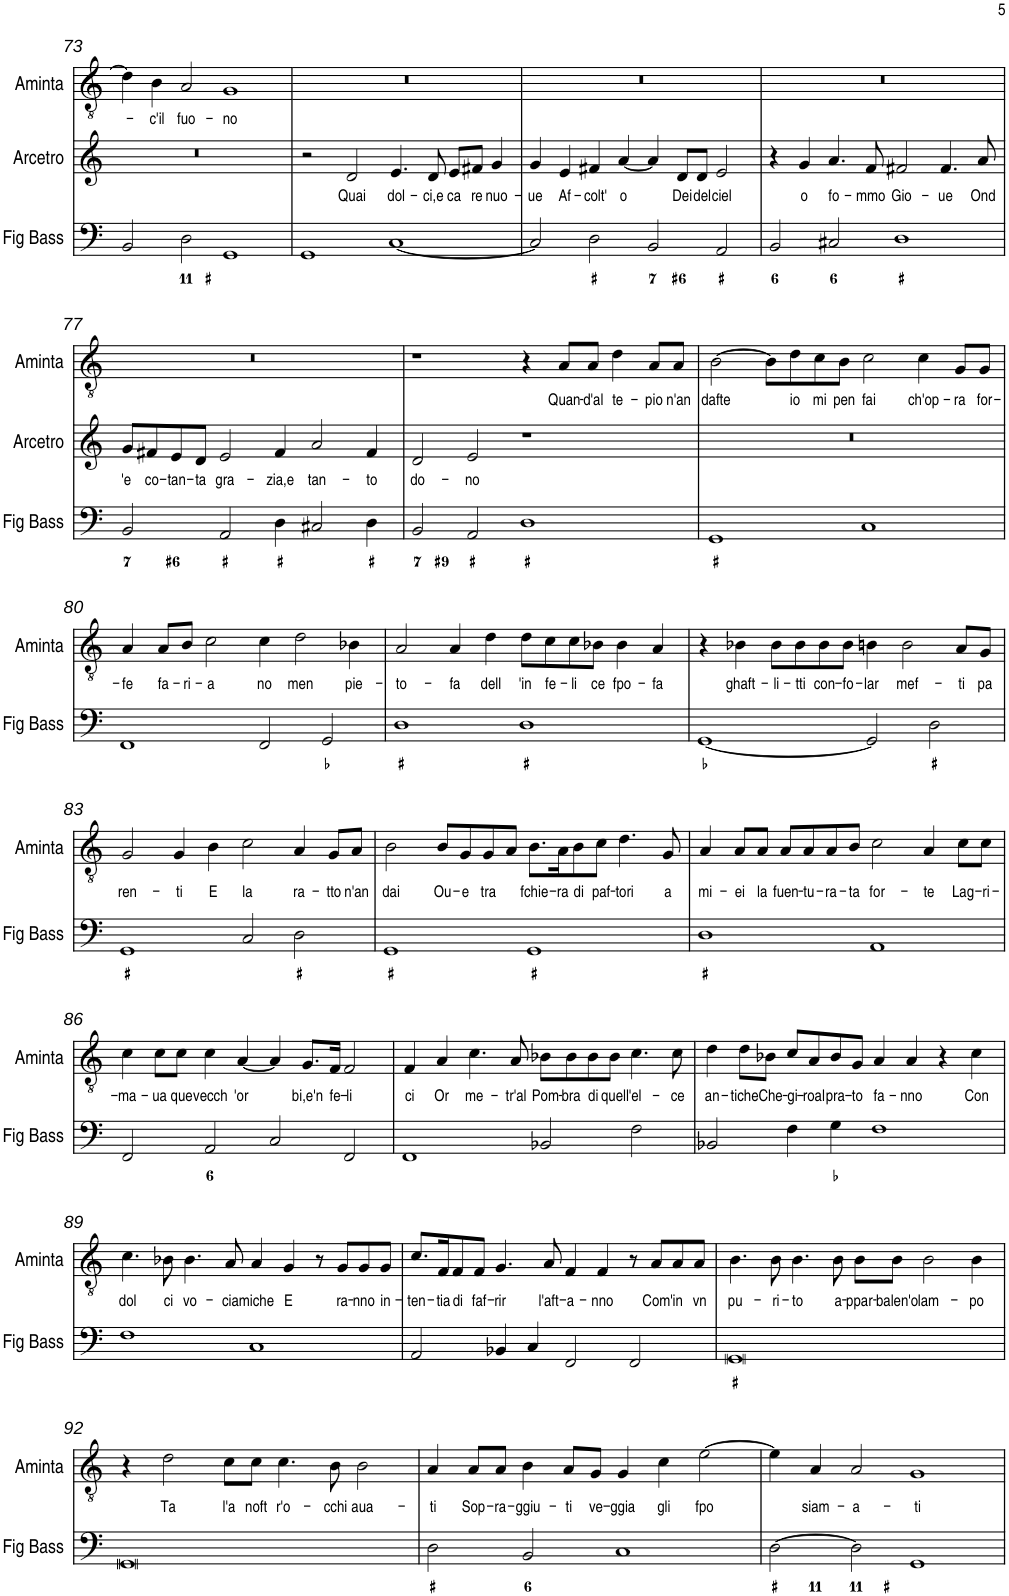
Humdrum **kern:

**kern	**kern	**text	**kern	**text
*part3	*part2	*part2	*part1	*part1
*staff3	*staff2	*staff2	*staff1	*staff1
*I"Fig Bass	*I"Arcetro	*	*I"Aminta	*
*I'Fig Bass	*I'Arcetro	*	*I'Aminta	*
!!LO:PB:g=z
*clefF4	*clefG2	*	*clefGv2	*
*k[]	*k[]	*	*k[]	*
*M4/2	*M4/2	*	*M4/2	*
=73	=73	=73	=73	=73
2BB/	0r	.	4d\]	.
!	!	!	!	!LO:LY:b
.	.	.	4B\	-c'il
!	!	!	!	!LO:LY:b
2D\	.	.	2A/	fuo-
!	!	!	!	!LO:LY:b
1GG	.	.	1G	-no
=74	=74	=74	=74	=74
1GG	2r	.	0r	.
!	!	!LO:LY:b	!	!
.	2d/	Quai	.	.
!	!	!LO:LY:b	!	!
[1C	4.e/	dol-	.	.
!	!	!LO:LY:b	!	!
.	8d/	-ci,e	.	.
!	!	!LO:LY:b	!	!
.	8e/L	ca	.	.
!	!	!LO:LY:b	!	!
.	8f#X/J	re	.	.
!	!	!LO:LY:b	!	!
.	4g/	nuo-	.	.
=75	=75	=75	=75	=75
!	!	!LO:LY:b	!	!
2C/]	4g/	-ue	0r	.
!	!	!LO:LY:b	!	!
.	4e/	Af-	.	.
!	!	!LO:LY:b	!	!
2D\	4f#X/	-colt'	.	.
!	!	!LO:LY:b	!	!
.	[4a/	o	.	.
2BB/	4a/]	.	.	.
!	!	!LO:LY:b	!	!
.	8d/L	Dei	.	.
!	!	!LO:LY:b	!	!
.	8d/J	del	.	.
!	!	!LO:LY:b	!	!
2AA/	2e/	ciel	.	.
=76	=76	=76	=76	=76
2BB/	4r	.	0r	.
!	!	!LO:LY:b	!	!
.	4g/	o	.	.
!	!	!LO:LY:b	!	!
2C#X/	4.a/	fo-	.	.
!	!	!LO:LY:b	!	!
.	8f/	-mmo	.	.
!	!	!LO:LY:b	!	!
1D	2f#X/	Gio-	.	.
!	!	!LO:LY:b	!	!
.	4.f#/	-ue	.	.
!	!	!LO:LY:b	!	!
.	8a/	Ond	.	.
!!LO:LB:g=z
=77	=77	=77	=77	=77
!	!	!LO:LY:b	!	!
2BB/	8g/L	'e	0r	.
!	!	!LO:LY:b	!	!
.	8f#X/	co-	.	.
!	!	!LO:LY:b	!	!
.	8e/	-tan-	.	.
!	!	!LO:LY:b	!	!
.	8d/J	-ta	.	.
!	!	!LO:LY:b	!	!
2AA/	2e/	gra-	.	.
!	!	!LO:LY:b	!	!
4D\	4f#/	-zia,e	.	.
!	!	!LO:LY:b	!	!
2C#X/	2a/	tan-	.	.
!	!	!LO:LY:b	!	!
4D\	4f#/	-to	.	.
=78	=78	=78	=78	=78
!	!	!LO:LY:b	!	!
2BB/	2d/	do-	1r	.
!	!	!LO:LY:b	!	!
2AA/	2e/	-no	.	.
1D	1r	.	4r	.
!	!	!	!	!LO:LY:b
.	.	.	8A/L	Quan-
!	!	!	!	!LO:LY:b
.	.	.	8A/J	-d'al
!	!	!	!	!LO:LY:b
.	.	.	4d\	te-
!	!	!	!	!LO:LY:b
.	.	.	8A/L	-pio
!	!	!	!	!LO:LY:b
.	.	.	8A/J	n'an
=79	=79	=79	=79	=79
!	!	!	!	!LO:LY:b
1GG	0r	.	[2B\	dafte
.	.	.	8B\L]	.
!	!	!	!	!LO:LY:b
.	.	.	8d\	io
!	!	!	!	!LO:LY:b
.	.	.	8c\	mi
!	!	!	!	!LO:LY:b
.	.	.	8B\J	pen
!	!	!	!	!LO:LY:b
1C	.	.	2c\	fai
!	!	!	!	!LO:LY:b
.	.	.	4c\	ch'op-
!	!	!	!	!LO:LY:b
.	.	.	8G/L	-ra
!	!	!	!	!LO:LY:b
.	.	.	8G/J	for-
!!LO:LB:g=z
=80	=80	=80	=80	=80
!	!	!	!	!LO:LY:b
1FF	0r	.	4A/	-fe
!	!	!	!	!LO:LY:b
.	.	.	8A/L	fa-
!	!	!	!	!LO:LY:b
.	.	.	8B/J	-ri-
!	!	!	!	!LO:LY:b
.	.	.	2c\	-a
!	!	!	!	!LO:LY:b
2FF/	.	.	4c\	no
!	!	!	!	!LO:LY:b
.	.	.	2d\	men
2GG/	.	.	.	.
!	!	!	!	!LO:LY:b
.	.	.	4B-X\	pie-
=81	=81	=81	=81	=81
!	!	!	!	!LO:LY:b
1D	0r	.	2A/	-to-
!	!	!	!	!LO:LY:b
.	.	.	4A/	-fa
!	!	!	!	!LO:LY:b
.	.	.	4d\	dell
!	!	!	!	!LO:LY:b
1D	.	.	8d\L	'in
!	!	!	!	!LO:LY:b
.	.	.	8c\	fe-
!	!	!	!	!LO:LY:b
.	.	.	8c\	-li
!	!	!	!	!LO:LY:b
.	.	.	8B-X\J	ce
!	!	!	!	!LO:LY:b
.	.	.	4B-\	fpo-
!	!	!	!	!LO:LY:b
.	.	.	4A/	-fa
=82	=82	=82	=82	=82
[1GG	0r	.	4r	.
!	!	!	!	!LO:LY:b
.	.	.	4B-X\	ghaft-
!	!	!	!	!LO:LY:b
.	.	.	8B-\L	-li-
!	!	!	!	!LO:LY:b
.	.	.	8B-\	-tti
!	!	!	!	!LO:LY:b
.	.	.	8B-\	con-
!	!	!	!	!LO:LY:b
.	.	.	8B-\J	-fo-
!	!	!	!	!LO:LY:b
2GG/]	.	.	4Bn\	-lar
!	!	!	!	!LO:LY:b
.	.	.	2B\	mef-
2D\	.	.	.	.
!	!	!	!	!LO:LY:b
.	.	.	8A/L	-ti
!	!	!	!	!LO:LY:b
.	.	.	8G/J	pa
!!LO:LB:g=z
=83	=83	=83	=83	=83
!	!	!	!	!LO:LY:b
1GG	0r	.	2G/	ren-
!	!	!	!	!LO:LY:b
.	.	.	4G/	-ti
!	!	!	!	!LO:LY:b
.	.	.	4B\	E
!	!	!	!	!LO:LY:b
2C/	.	.	2c\	la
!	!	!	!	!LO:LY:b
2D\	.	.	4A/	ra-
!	!	!	!	!LO:LY:b
.	.	.	8G/L	-tto
!	!	!	!	!LO:LY:b
.	.	.	8A/J	n'an
=84	=84	=84	=84	=84
!	!	!	!	!LO:LY:b
1GG	0r	.	2B\	dai
!	!	!	!	!LO:LY:b
.	.	.	8B/L	Ou-
!	!	!	!	!LO:LY:b
.	.	.	8G/	-e
!	!	!	!	!LO:LY:b
.	.	.	8G/	tra
.	.	.	8A/J	.
!	!	!	!	!LO:LY:b
1GG	.	.	8.B\L	fchie-
!	!	!	!	!LO:LY:b
.	.	.	16A\K	-ra
!	!	!	!	!LO:LY:b
.	.	.	8B\	di
!	!	!	!	!LO:LY:b
.	.	.	8c\J	paf-
!	!	!	!	!LO:LY:b
.	.	.	4.d\	-tori
!	!	!	!	!LO:LY:b
.	.	.	8G/	a
=85	=85	=85	=85	=85
!	!	!	!	!LO:LY:b
1D	0r	.	4A/	mi-
!	!	!	!	!LO:LY:b
.	.	.	8A/L	-ei
!	!	!	!	!LO:LY:b
.	.	.	8A/J	la
!	!	!	!	!LO:LY:b
.	.	.	8A/L	fuen-
!	!	!	!	!LO:LY:b
.	.	.	8A/	-tu-
!	!	!	!	!LO:LY:b
.	.	.	8A/	-ra-
!	!	!	!	!LO:LY:b
.	.	.	8B/J	-ta
!	!	!	!	!LO:LY:b
1AA	.	.	2c\	for-
!	!	!	!	!LO:LY:b
.	.	.	4A/	-te
!	!	!	!	!LO:LY:b
.	.	.	8c\L	Lag-
!	!	!	!	!LO:LY:b
.	.	.	8c\J	-ri-
!!LO:LB:g=z
=86	=86	=86	=86	=86
!	!	!	!	!LO:LY:b
2FF/	0r	.	4c\	-ma-
!	!	!	!	!LO:LY:b
.	.	.	8c\L	-ua
!	!	!	!	!LO:LY:b
.	.	.	8c\J	que
!	!	!	!	!LO:LY:b
2AA/	.	.	4c\	vecch
!	!	!	!	!LO:LY:b
.	.	.	[4A/	'or
2C/	.	.	4A/]	.
!	!	!	!	!LO:LY:b
.	.	.	8.G/L	bi,e'n
!	!	!	!	!LO:LY:b
.	.	.	16F/Jk	fe-
!	!	!	!	!LO:LY:b
2FF/	.	.	2F/	-li
=87	=87	=87	=87	=87
!	!	!	!	!LO:LY:b
1FF	0r	.	4F/	ci
!	!	!	!	!LO:LY:b
.	.	.	4A/	Or
!	!	!	!	!LO:LY:b
.	.	.	4.c\	me-
!	!	!	!	!LO:LY:b
.	.	.	8A/	-tr'al
!	!	!	!	!LO:LY:b
2BB-X/	.	.	8B-X\L	Pom-
!	!	!	!	!LO:LY:b
.	.	.	8B-\	-bra
!	!	!	!	!LO:LY:b
.	.	.	8B-\	di
!	!	!	!	!LO:LY:b
.	.	.	8B-\J	quell
!	!	!	!	!LO:LY:b
2F\	.	.	4.c\	'el-
!	!	!	!	!LO:LY:b
.	.	.	8c\	-ce
=88	=88	=88	=88	=88
!	!	!	!	!LO:LY:b
2BB-X/	0r	.	4d\	an-
!	!	!	!	!LO:LY:b
.	.	.	8d\L	-tiche
!	!	!	!	!LO:LY:b
.	.	.	8B-X\J	Che-
!	!	!	!	!LO:LY:b
4F\	.	.	8c/L	-gi-
!	!	!	!	!LO:LY:b
.	.	.	8A/	-roal
!	!	!	!	!LO:LY:b
4G\	.	.	8B-/	pra-
!	!	!	!	!LO:LY:b
.	.	.	8G/J	-to
!	!	!	!	!LO:LY:b
1F	.	.	4A/	fa-
!	!	!	!	!LO:LY:b
.	.	.	4A/	-nno
.	.	.	4r	.
!	!	!	!	!LO:LY:b
.	.	.	4c\	Con
!!LO:LB:g=z
=89	=89	=89	=89	=89
!	!	!	!	!LO:LY:b
1F	0r	.	4.c\	dol
!	!	!	!	!LO:LY:b
.	.	.	8B-X\	ci
!	!	!	!	!LO:LY:b
.	.	.	4.B-\	vo-
!	!	!	!	!LO:LY:b
.	.	.	8A/	-cia
!	!	!	!	!LO:LY:b
1C	.	.	4A/	miche
!	!	!	!	!LO:LY:b
.	.	.	4G/	E
.	.	.	8r	.
!	!	!	!	!LO:LY:b
.	.	.	8G/L	ra-
!	!	!	!	!LO:LY:b
.	.	.	8G/	-nno
!	!	!	!	!LO:LY:b
.	.	.	8G/J	in-
=90	=90	=90	=90	=90
!	!	!	!	!LO:LY:b
2AA/	0r	.	8.c/L	-ten-
!	!	!	!	!LO:LY:b
.	.	.	16F/K	-tia
!	!	!	!	!LO:LY:b
.	.	.	8F/	di
!	!	!	!	!LO:LY:b
.	.	.	8F/J	faf-
!	!	!	!	!LO:LY:b
4BB-X/	.	.	4.G/	-rir
4C/	.	.	.	.
!	!	!	!	!LO:LY:b
.	.	.	8A/	l'aft-
!	!	!	!	!LO:LY:b
2FF/	.	.	4F/	-a-
!	!	!	!	!LO:LY:b
.	.	.	4F/	-nno
2FF/	.	.	8r	.
!	!	!	!	!LO:LY:b
.	.	.	8A/L	Com'
!	!	!	!	!LO:LY:b
.	.	.	8A/	in
!	!	!	!	!LO:LY:b
.	.	.	8A/J	vn
=91	=91	=91	=91	=91
!	!	!	!	!LO:LY:b
0GG	0r	.	4.B\	pu-
!	!	!	!	!LO:LY:b
.	.	.	8B\	-ri-
!	!	!	!	!LO:LY:b
.	.	.	4.B\	-to
!	!	!	!	!LO:LY:b
.	.	.	8B\	a-
!	!	!	!	!LO:LY:b
.	.	.	8B\L	-ppar-
!	!	!	!	!LO:LY:b
.	.	.	8B\J	-balen'o
!	!	!	!	!LO:LY:b
.	.	.	2B\	lam-
!	!	!	!	!LO:LY:b
.	.	.	4B\	-po
!!LO:LB:g=z
=92	=92	=92	=92	=92
0GG	0r	.	4r	.
!	!	!	!	!LO:LY:b
.	.	.	2d\	Ta
!	!	!	!	!LO:LY:b
.	.	.	8c\L	l'a
!	!	!	!	!LO:LY:b
.	.	.	8c\J	noft
!	!	!	!	!LO:LY:b
.	.	.	4.c\	r'o-
!	!	!	!	!LO:LY:b
.	.	.	8B\	-cchi
!	!	!	!	!LO:LY:b
.	.	.	2B\	aua-
=93	=93	=93	=93	=93
!	!	!	!	!LO:LY:b
2D\	0r	.	4A/	-ti
!	!	!	!	!LO:LY:b
.	.	.	8A/L	Sop-
!	!	!	!	!LO:LY:b
.	.	.	8A/J	-ra-
!	!	!	!	!LO:LY:b
2BB/	.	.	4B\	-ggiu-
!	!	!	!	!LO:LY:b
.	.	.	8A/L	-ti
!	!	!	!	!LO:LY:b
.	.	.	8G/J	ve-
!	!	!	!	!LO:LY:b
1C	.	.	4G/	-ggia
!	!	!	!	!LO:LY:b
.	.	.	4c\	gli
!	!	!	!	!LO:LY:b
.	.	.	[2e\	fpo
=94	=94	=94	=94	=94
[2D\	0r	.	4e\]	.
!	!	!	!	!LO:LY:b
.	.	.	4A/	siam-
!	!	!	!	!LO:LY:b
2D\]	.	.	2A/	-a-
!	!	!	!	!LO:LY:b
1GG	.	.	1G	-ti
=	=	=	=	=
*-	*-	*-	*-	*-
